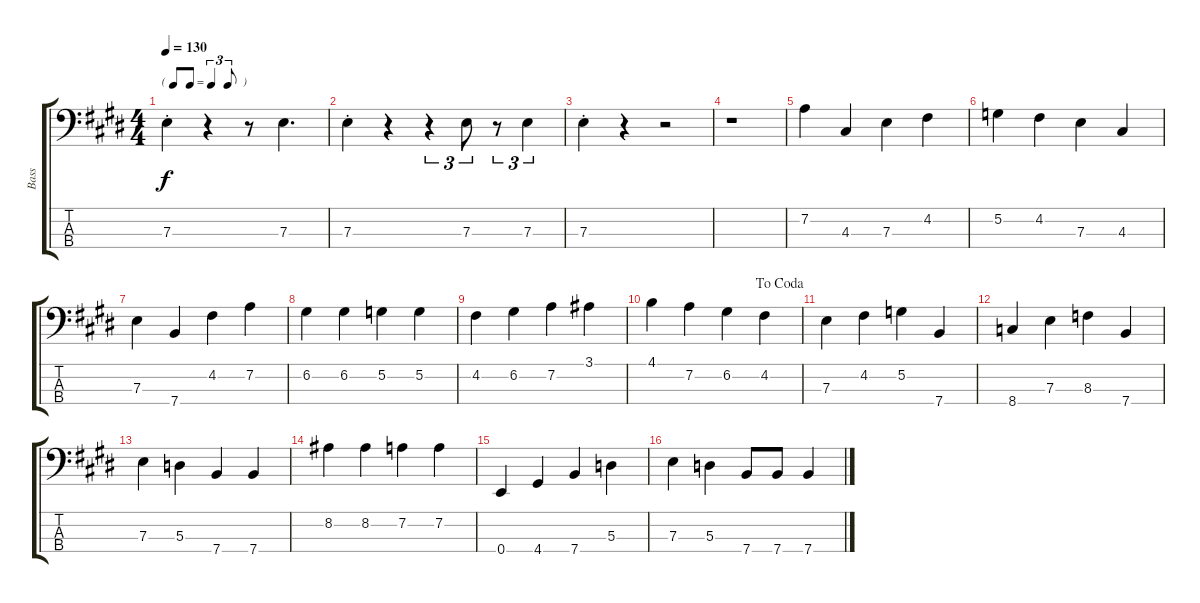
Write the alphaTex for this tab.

\track ("Bass" "Bass") {instrument electricbassfinger}
\staff {score tabs}
\tuning (G2 D2 A1 E1) {hide}
\ts (4 4)
\tf triplet8th
\tempo 130
\clef f4
\ks e
7.3{st}.4{dy f} r.4 r.8 7.3.4{d} |
7.3{st}.4 r.4 r.4{tu (3 2)} 7.3.8{tu (3 2)} r.8{tu (3 2)} 7.3.4{tu (3 2)} |
7.3{st}.4 r.4 r.2 |
r.1 |
7.2.4 4.3.4 7.3.4 4.2.4 |
5.2.4 4.2.4 7.3.4 4.3.4 |
7.3.4 7.4.4 4.2.4 7.2.4 |
6.2.4 6.2.4 5.2.4 5.2.4 |
4.2.4 6.2.4 7.2.4 3.1.4 |
\jump dacoda
4.1.4 7.2.4 6.2.4 4.2.4 |
7.3.4 4.2.4 5.2.4 7.4.4 |
8.4.4 7.3.4 8.3.4 7.4.4 |
7.3.4 5.3.4 7.4.4 7.4.4 |
8.2.4 8.2.4 7.2.4 7.2.4 |
0.4.4 4.4.4 7.4.4 5.3.4 |
7.3.4 5.3.4 7.4.8 7.4.8 7.4.4
